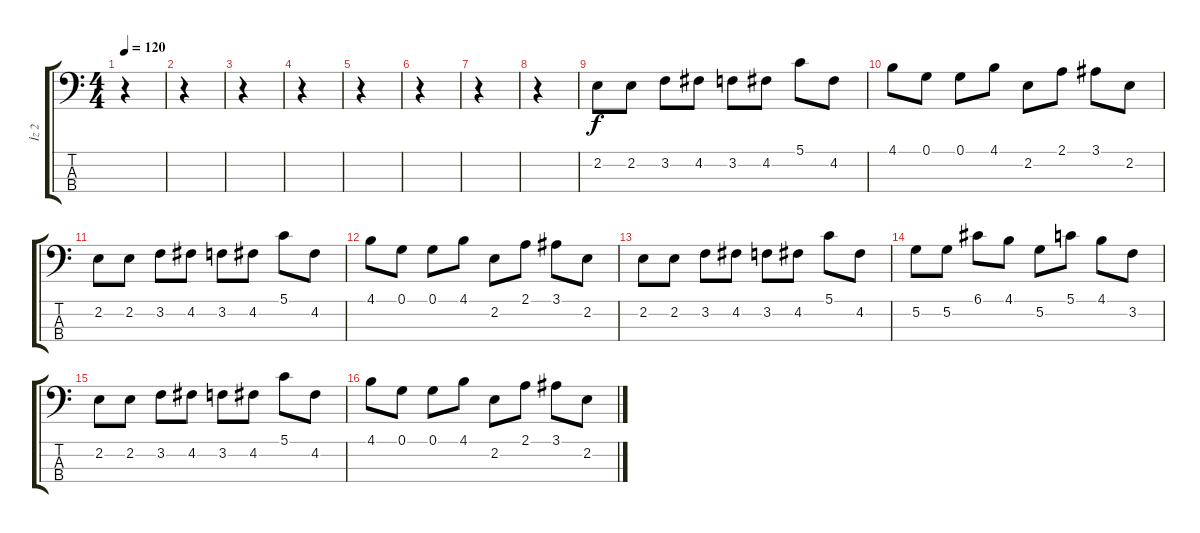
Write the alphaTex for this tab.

\track ("İz 2" "İz 2") {instrument electricbassfinger}
\staff {score tabs}
\tuning (G2 D2 A1 E1) {hide}
\ts (4 4)
\tempo 120
\clef f4
\ks c
r.4{dy f instrument electricbassfinger} |
r.4 |
r.4 |
r.4 |
r.4 |
r.4 |
r.4 |
r.4 |
2.2.8 2.2.8 3.2.8 4.2.8 3.2.8 4.2.8 5.1.8 4.2.8 |
4.1.8 0.1.8 0.1.8 4.1.8 2.2.8 2.1.8 3.1.8 2.2.8 |
2.2.8 2.2.8 3.2.8 4.2.8 3.2.8 4.2.8 5.1.8 4.2.8 |
4.1.8 0.1.8 0.1.8 4.1.8 2.2.8 2.1.8 3.1.8 2.2.8 |
2.2.8 2.2.8 3.2.8 4.2.8 3.2.8 4.2.8 5.1.8 4.2.8 |
5.2.8 5.2.8 6.1.8 4.1.8 5.2.8 5.1.8 4.1.8 3.2.8 |
2.2.8 2.2.8 3.2.8 4.2.8 3.2.8 4.2.8 5.1.8 4.2.8 |
4.1.8 0.1.8 0.1.8 4.1.8 2.2.8 2.1.8 3.1.8 2.2.8
